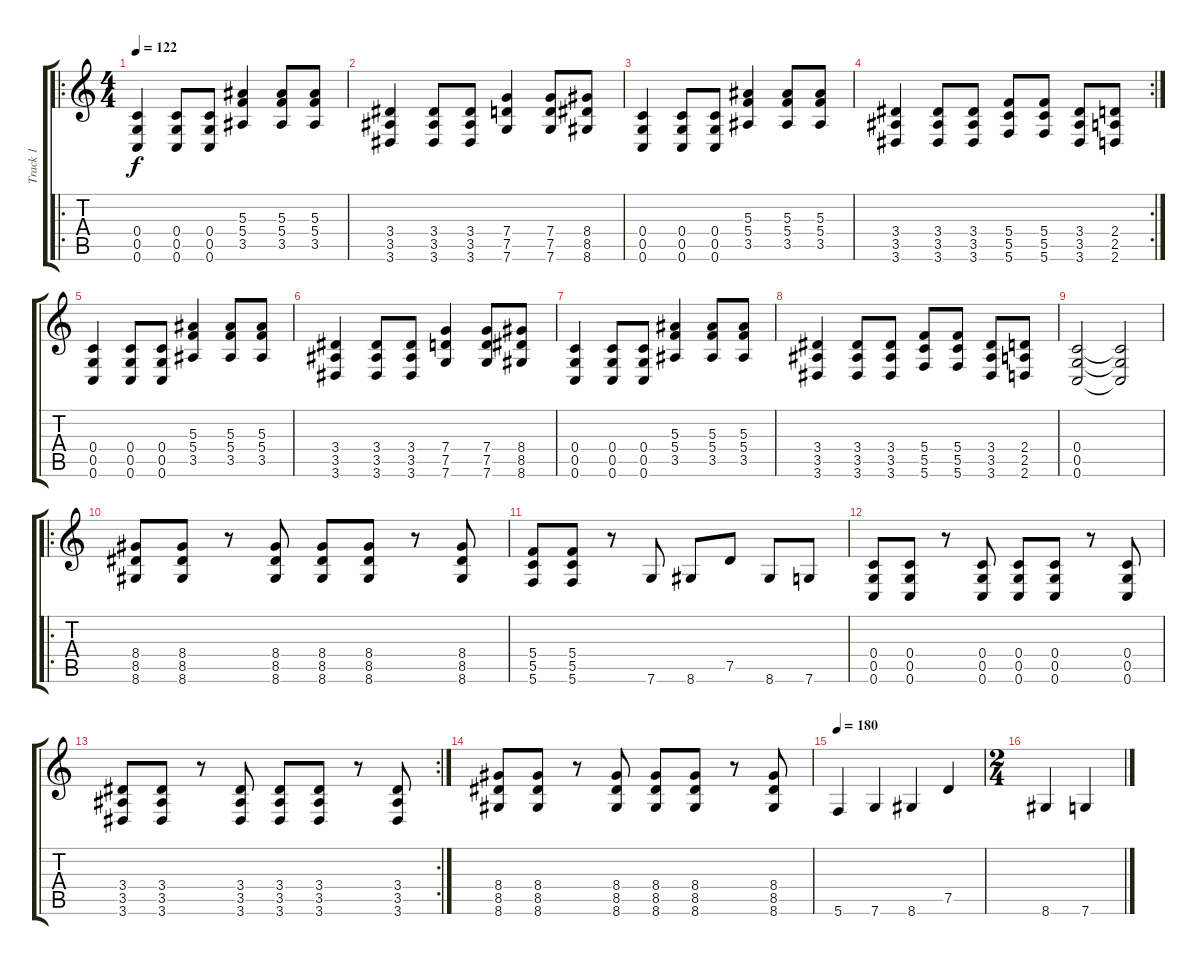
\track ("Track 1" "Track 1") {instrument distortionguitar}
\staff {score tabs}
\tuning (D4 A3 F3 C3 G2 C2) {hide}
\ro
\ts (4 4)
\tempo 122
\clef g2
\ks c
(0.4 0.5 0.6).4{dy f} (0.4 0.5 0.6).8 (0.4 0.5 0.6).8 (5.3 5.4 3.5).4 (5.3 5.4 3.5).8 (5.3 5.4 3.5).8 |
(3.4 3.5 3.6).4 (3.4 3.5 3.6).8 (3.4 3.5 3.6).8 (7.4 7.5 7.6).4 (7.4 7.5 7.6).8 (8.4 8.5 8.6).8 |
(0.4 0.5 0.6).4 (0.4 0.5 0.6).8 (0.4 0.5 0.6).8 (5.3 5.4 3.5).4 (5.3 5.4 3.5).8 (5.3 5.4 3.5).8 |
\rc 2
(3.4 3.5 3.6).4 (3.4 3.5 3.6).8 (3.4 3.5 3.6).8 (5.4 5.5 5.6).8 (5.4 5.5 5.6).8 (3.4 3.5 3.6).8 (2.4 2.5 2.6).8 |
(0.4 0.5 0.6).4 (0.4 0.5 0.6).8 (0.4 0.5 0.6).8 (5.3 5.4 3.5).4 (5.3 5.4 3.5).8 (5.3 5.4 3.5).8 |
(3.4 3.5 3.6).4 (3.4 3.5 3.6).8 (3.4 3.5 3.6).8 (7.4 7.5 7.6).4 (7.4 7.5 7.6).8 (8.4 8.5 8.6).8 |
(0.4 0.5 0.6).4 (0.4 0.5 0.6).8 (0.4 0.5 0.6).8 (5.3 5.4 3.5).4 (5.3 5.4 3.5).8 (5.3 5.4 3.5).8 |
(3.4 3.5 3.6).4 (3.4 3.5 3.6).8 (3.4 3.5 3.6).8 (5.4 5.5 5.6).8 (5.4 5.5 5.6).8 (3.4 3.5 3.6).8 (2.4 2.5 2.6).8 |
(0.4 0.5 0.6).2 (0.4{t} 0.5{t} 0.6{t}).2 |
\ro
(8.4 8.5 8.6).8 (8.4 8.5 8.6).8 r.8 (8.4 8.5 8.6).8 (8.4 8.5 8.6).8 (8.4 8.5 8.6).8 r.8 (8.4 8.5 8.6).8 |
(5.4 5.5 5.6).8 (5.4 5.5 5.6).8 r.8 7.6.8 8.6.8 7.5.8 8.6.8 7.6.8 |
(0.4 0.5 0.6).8 (0.4 0.5 0.6).8 r.8 (0.4 0.5 0.6).8 (0.4 0.5 0.6).8 (0.4 0.5 0.6).8 r.8 (0.4 0.5 0.6).8 |
\rc 2
(3.4 3.5 3.6).8 (3.4 3.5 3.6).8 r.8 (3.4 3.5 3.6).8 (3.4 3.5 3.6).8 (3.4 3.5 3.6).8 r.8 (3.4 3.5 3.6).8 |
(8.4 8.5 8.6).8 (8.4 8.5 8.6).8 r.8 (8.4 8.5 8.6).8 (8.4 8.5 8.6).8 (8.4 8.5 8.6).8 r.8 (8.4 8.5 8.6).8 |
\tempo 180
5.6.4 7.6.4 8.6.4 7.5.4 |
\ts (2 4)
8.6.4 7.6.4
